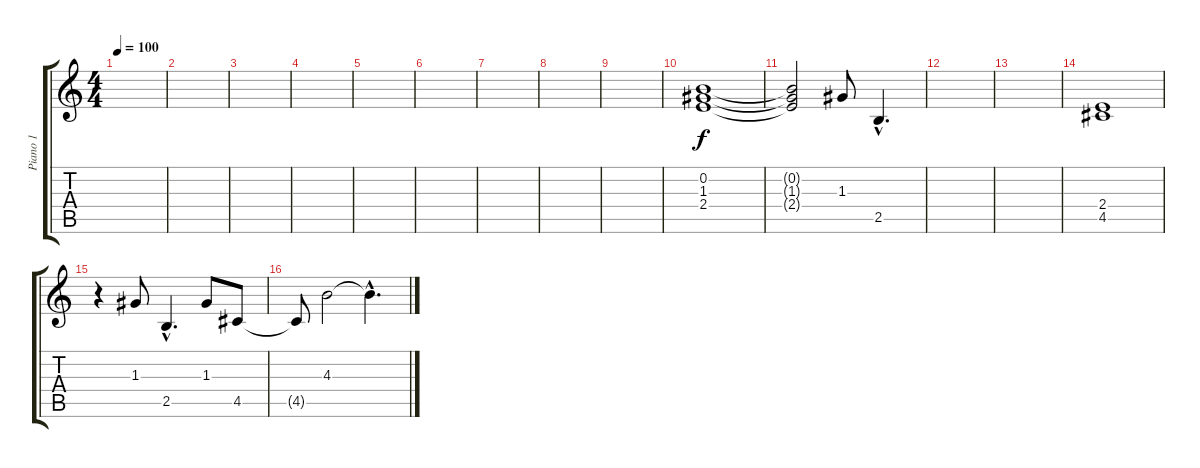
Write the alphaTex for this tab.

\track ("Piano 1" "Piano 1") {instrument brightacousticpiano}
\staff {score tabs}
\tuning (E5 B4 G4 D4 A3 E3) {hide}
\ts (4 4)
\tempo 100
\clef g2
\ks c
|
|
|
|
|
|
|
|
|
(0.2 1.3 2.4).1{volume 11} |
(0.2{t} 1.3{t} 2.4{t}).2 1.3.8 2.5{hac}.4{d} |
|
|
(2.4 4.5).1 |
r.4 1.3.8 2.5{hac}.4{d} 1.3.8 4.5.8 |
4.5{t}.8 4.3.2 4.3{hac t}.4{d}
